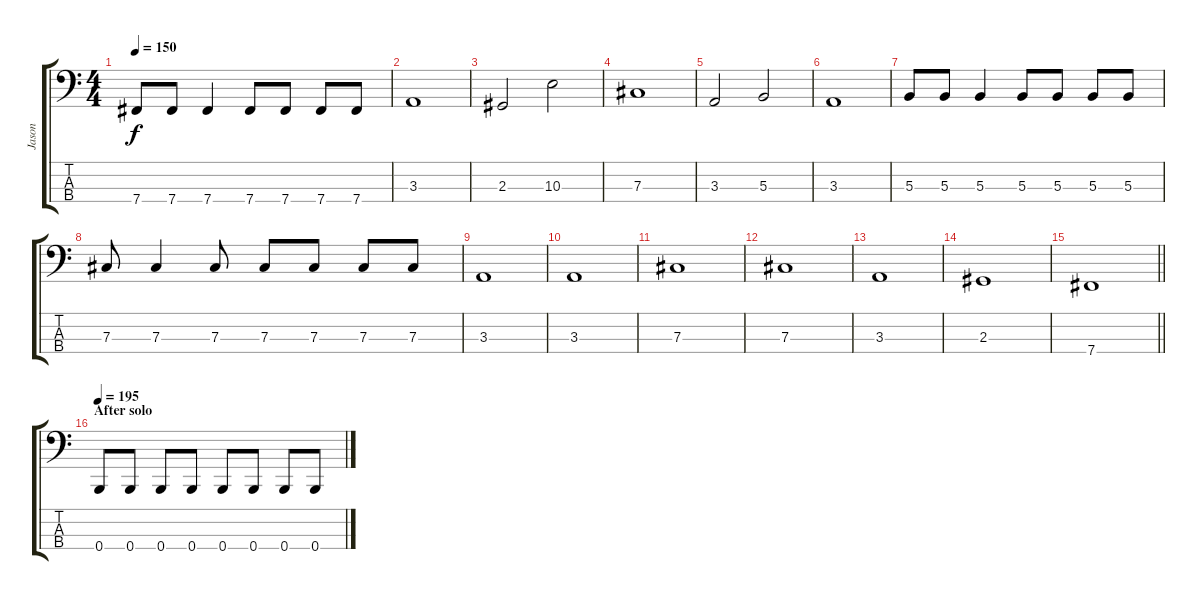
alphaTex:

\track ("Jason" "Jason") {instrument electricbassfinger}
\staff {score tabs}
\tuning (E2 B1 Gb1 B0) {hide}
\ts (4 4)
\tempo 150
\clef f4
\ks c
7.4.8{dy f} 7.4.8 7.4.4 7.4.8 7.4.8 7.4.8 7.4.8 |
3.3.1 |
2.3.2 10.3.2 |
7.3.1 |
3.3.2 5.3.2 |
3.3.1 |
5.3.8 5.3.8 5.3.4 5.3.8 5.3.8 5.3.8 5.3.8 |
7.3.8 7.3.4 7.3.8 7.3.8 7.3.8 7.3.8 7.3.8 |
3.3.1 |
3.3.1 |
7.3.1 |
7.3.1 |
3.3.1 |
2.3.1 |
\barLineRight lightlight
7.4.1 |
\section ("" "After solo")
\tempo 195
0.4.8 0.4.8 0.4.8 0.4.8 0.4.8 0.4.8 0.4.8 0.4.8
